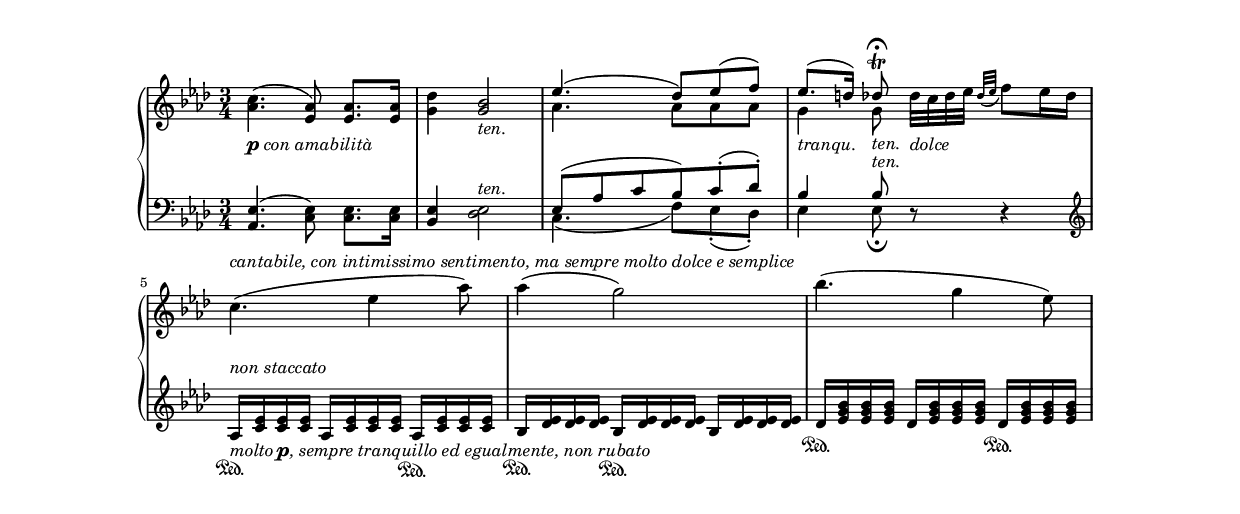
% DO NOT EDIT this file manually; it is automatically
% generated from Documentation/snippets/new
% Make any changes in Documentation/snippets/new/
% and then run scripts/auxiliar/makelsr.py
%
% This file is in the public domain.
%% Note: this file works from version 2.13.36
\version "2.13.36"
\include "english.ly"
#(set-global-staff-size 15)
\paper {
  line-width = 16\cm
  indent = 0\cm
}


\header {
  lsrtags = "headwords"
  texidoc = ""
  doctitle = "headword"
} % begin verbatim


\layout {
  \context {
    \Score
    \override PaperColumn #'keep-inside-line = ##t
    \override NonMusicalPaperColumn #'keep-inside-line = ##t
  }
}

% NR 1.8 Text

% L. v. Beethoven, Op. 110
% Piano sonata 31
% measures 1 - 7

\layout {
  \context {
    \Score
    \override SpacingSpanner #'base-shortest-duration =
    #(ly:make-moment 1 20)
  }
}

\new PianoStaff <<

  % RH staff
  \new Staff {
    \clef treble
    \key af \major
    \time 3/4

    \once \override TextScript #'staff-padding = #4
    <c'' af'>4. (
    _ \markup { \dynamic p \italic { con amabilità } }
    <af' ef'>8 )
    <af' ef'>8. [
    <af' ef'>16 ]

    |

    <df'' g'>4
    <bf' g'>2
    _ \markup { \italic { ten. } }

    |

    <<

      \new Voice {
        \voiceOne
        ef''4. (
        df''8 [ )
        ef'' (
        f'' ) ]

        |

        \once \override TextScript #'staff-padding = #4
        ef''8. (
        _ \markup { \italic { tranqu. } }
        d''16 )
        df''8 \trill \fermata
        _ \markup { \italic { ten. } }
      }

      \new Voice {
        \voiceTwo
        af'4.
        af'8 [
        af'8
        af'8 ]

        |

        g'4
        g'8
      }

    >>

    \oneVoice
    \once \override TextScript #'staff-padding = #4
    df''32
    _ \markup { \italic dolce }
    c''32
    df''32
    ef''32
    \acciaccatura { df''[ ef'' ] }
    f''8
    ef''16
    df''16

    |
    \break
    \overrideProperty "Score.NonMusicalPaperColumn"
    #'line-break-system-details #'((alignment-distances . (12)))

    c''4. (
    ^ \markup \italic { cantabile, con intimissimo sentimento,
      ma sempre molto dolce e semplice }
    ef''4
    af''8 )

    |

    af''4 (
    g''2 )

    |

    bf''4. (
    g''4
    ef''8 )

    |
  }

  % LH
  \new Staff {
    \clef bass
    \key af \major
    \time 3/4

    <ef af,>4. (
    <ef c>8 )
    <ef c>8. [
    <ef c>16 ]

    |

    <ef bf,>4
    <ef df>2 ^ \markup { \italic ten. }

    |

    <<

      \new Voice {
        \voiceOne
        ef8 [ (
        af8
        c'8
        bf8 )
        c'8 ( \staccato
        df'8 ]  ) \staccato

        |

        bf4
        bf8 ^ \markup { \italic ten. }
      }

      \new Voice {
        \voiceTwo
        c4. (
        f8 [ )
        ef8 ( \staccato
        df8 ] ) \staccato

        |

        ef4
        ef8 \fermata
      }

    >>

    \oneVoice
    r8
    r4
    \clef treble

    |

    \override Staff.SustainPedalLineSpanner #'outside-staff-priority = #1000
    \override Staff.SustainPedalLineSpanner #'staff-padding = #7
    \once \override TextScript #'padding = #2
    af16 \sustainOn
    ^ \markup \italic { non staccato }
    _ \markup \italic { molto \concat { \dynamic { p } , } sempre tranquillo
      ed egualmente, non rubato }
    <ef' c'>16
    <ef' c'>16
    <ef' c'>16
    af16
    <ef' c'>16
    <ef' c'>16
    <ef' c'>16
    af16 \sustainOn
    <ef' c'>16
    <ef' c'>16
    <ef' c'>16

    |

    bf16 \sustainOn
    <ef' df'>16
    <ef' df'>16
    <ef' df'>16
    bf16 \sustainOn
    <ef' df'>16
    <ef' df'>16
    <ef' df'>16
    bf16
    <ef' df'>16
    <ef' df'>16
    <ef' df'>16

    |

    \override Staff.SustainPedalLineSpanner #'staff-padding = #4
    df'16 \sustainOn
    <bf' g' ef'>16
    <bf' g' ef'>16
    <bf' g' ef'>16
    df'16
    <bf' g' ef'>16
    <bf' g' ef'>16
    <bf' g' ef'>16
    df'16 \sustainOn
    <bf' g' ef'>16
    <bf' g' ef'>16
    <bf' g' ef'>16

    |
  }

>>
